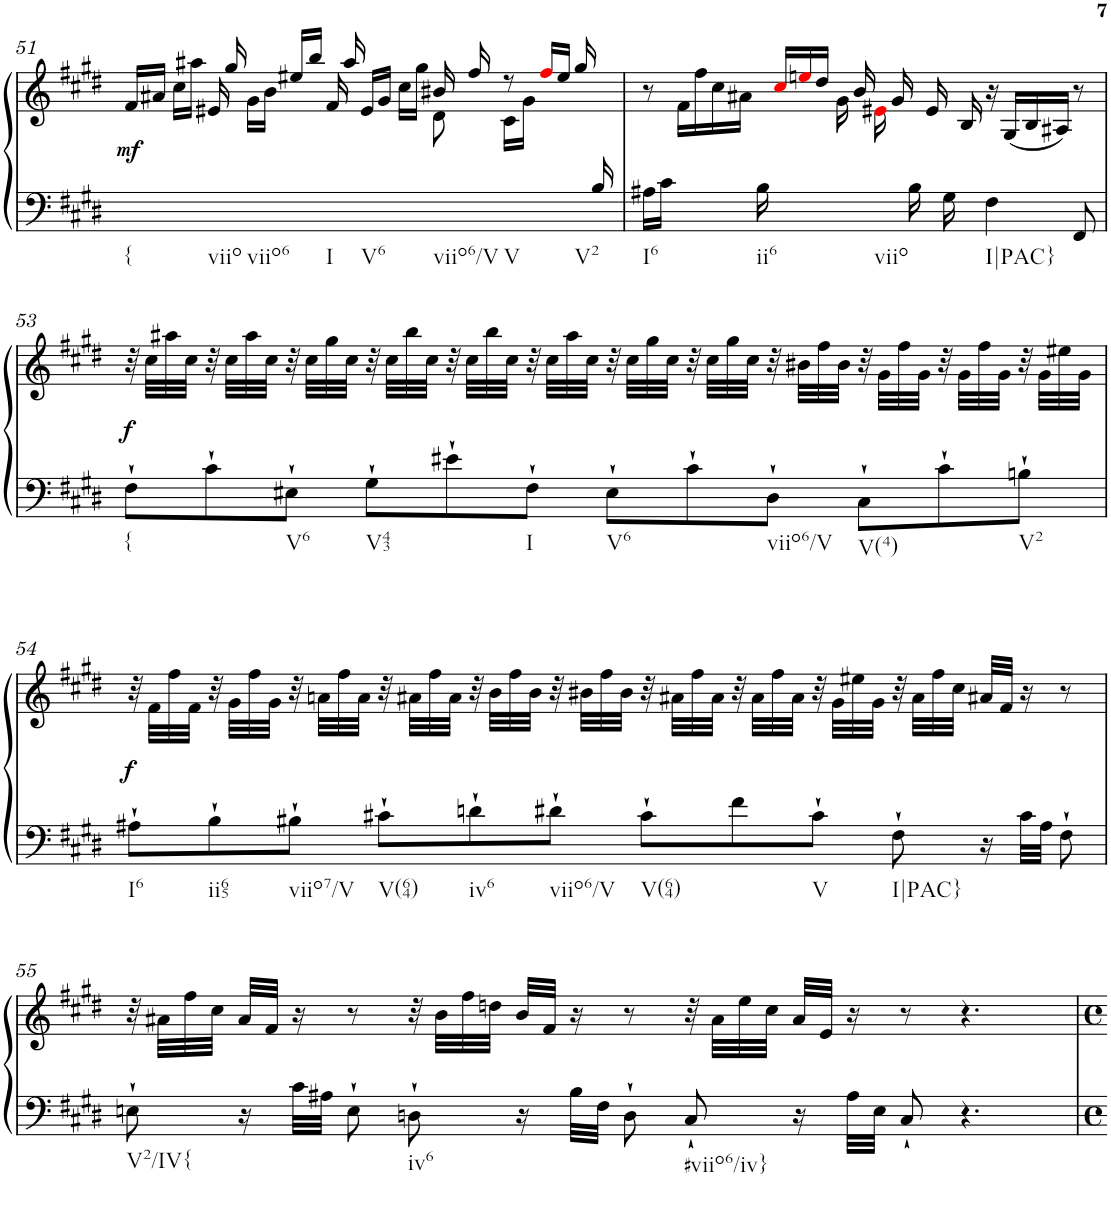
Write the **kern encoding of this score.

**kern	**kern	**dynam
*part1	*part1	*part1
*staff2	*staff1	*staff1/2
*I"Harpsichord	*	*
*I'Hch.	*	*
!!LO:PB:g=z
*clefF4	*clefG2	*
*k[f#c#g#d#]	*k[f#c#g#d#]	*
*E:	*E:	*
*M12/8	*M12/8	*
=51	=51	=51
*^	*^	*
!LO:TX:b:t={	!	!	!	!
!LO:TX:b:t=viio	!	!	!	!
!LO:TX:b:t=viio6	!	!	!	!
!LO:TX:b:t=I	!	!	!	!
!LO:TX:b:t=V6	!	!	!	!
!LO:TX:b:t=viio6/V	!	!	!	!
!LO:TX:b:t=V	!	!	!	!
!LO:TX:b:t=V2	!	!	!	!
!	!	!	!	!LO:DY:b
4..ryy	1.ryy	16f#/LL	1ryy	mf
.	.	16a#X/JJ	.	.
.	.	16cc#\LL	.	.
.	.	16aa#X\JJ	.	.
.	.	16e#X/	.	.
.	.	16gg#/	.	.
.	.	16g#\LL	.	.
.	.	16b\JJ	.	.
.	.	16ee#X/LL	.	.
.	.	16bb/JJ	.	.
.	.	16f#/	.	.
.	.	16aa#/	.	.
.	.	16e#/LL	.	.
.	.	16g#/JJ	.	.
.	.	16cc#\LL	.	.
.	.	16gg#\JJ	.	.
.	.	16b#X/	8d#\	.
.	.	16ff#/	.	.
.	.	8r	16c#\LL	.
.	.	.	16g#\JJ	.
.	.	16ff#i/LL	16ryy	.
.	.	16ee#/JJ	8.ryy	.
.	.	16gg#/	.	.
16B/	.	16ryy	.	.
*	*	*v	*v	*
=52	=52	=52	=52
!LO:TX:b:t=I6	!	!	!
2..ryy	16A#X\LL	8r	.
.	16c#\JJ	.	.
.	4ryy	16f#\LL	.
.	.	16ff#\	.
.	.	16cc#\	.
.	.	16a#X\JJ	.
!	!LO:TX:b:t=ii6	!	!
.	16B\	16ryy	.
!	!LO:TX:b:t=viio	!	!
.	2ryy	16cc#i/LL	.
.	.	16eeni/	.
.	.	16dd#/JJ	.
.	.	16g#\	.
.	.	16b/	.
.	.	16e#Xi\	.
.	.	16g#/	.
16B\	.	16ryy	.
16ryy	8.ryy	16e#/	.
16G#\	.	16ryy	.
4..ryy	.	16B/	.
!	!LO:TX:b:t=I|PAC}	!	!
.	4F#\	16r	.
.	.	(<16G#/LL	.
.	.	16B/	.
.	.	16A#X/JJ)	.
.	8FF#/	8r	.
!!LO:LB:g=z
=53	=53	=53	=53
!LO:TX:b:t={	!	!	!
!	!	!	!LO:DY:b
*v	*v	*	*
8F#`\L	32r	f
.	32cc#\LLL	.
.	32aa#X\	.
.	32cc#\JJJ	.
8c#`\	32r	.
.	32cc#\LLL	.
.	32aa#\	.
.	32cc#\JJJ	.
!LO:TX:b:t=V6	!	!
8E#X`\J	32r	.
.	32cc#\LLL	.
.	32gg#\	.
.	32cc#\JJJ	.
!LO:TX:b:t=V43	!	!
8G#`\L	32r	.
.	32cc#\LLL	.
.	32bb\	.
.	32cc#\JJJ	.
8e#X`\	32r	.
.	32cc#\LLL	.
.	32bb\	.
.	32cc#\JJJ	.
!LO:TX:b:t=I	!	!
8F#`\J	32r	.
.	32cc#\LLL	.
.	32aa#\	.
.	32cc#\JJJ	.
!LO:TX:b:t=V6	!	!
8E#`\L	32r	.
.	32cc#\LLL	.
.	32gg#\	.
.	32cc#\JJJ	.
8c#`\	32r	.
.	32cc#\LLL	.
.	32gg#\	.
.	32cc#\JJJ	.
!LO:TX:b:t=viio6/V	!	!
8D#`\J	32r	.
.	32b#X\LLL	.
.	32ff#\	.
.	32b#\JJJ	.
!LO:TX:b:t=V(4)	!	!
8C#`\L	32r	.
.	32g#\LLL	.
.	32ff#\	.
.	32g#\JJJ	.
8c#`\	32r	.
.	32g#\LLL	.
.	32ff#\	.
.	32g#\JJJ	.
!LO:TX:b:t=V2	!	!
8Bn`\J	32r	.
.	32g#\LLL	.
.	32ee#X\	.
.	32g#\JJJ	.
!!LO:LB:g=z
=54	=54	=54
!LO:TX:b:t=I6	!	!
!	!	!LO:DY:b
8A#X`\L	32r	f
.	32f#\LLL	.
.	32ff#\	.
.	32f#\JJJ	.
!LO:TX:b:t=ii65	!	!
8B`\	32r	.
.	32g#\LLL	.
.	32ff#\	.
.	32g#\JJJ	.
!LO:TX:b:t=viio7/V	!	!
8B#X`\J	32r	.
.	32an\LLL	.
.	32ff#\	.
.	32a\JJJ	.
!LO:TX:b:t=V(64)	!	!
8c#X`\L	32r	.
.	32a#X\LLL	.
.	32ff#\	.
.	32a#\JJJ	.
!LO:TX:b:t=iv6	!	!
8dn`\	32r	.
.	32b\LLL	.
.	32ff#\	.
.	32b\JJJ	.
!LO:TX:b:t=viio6/V	!	!
8d#X`\J	32r	.
.	32b#X\LLL	.
.	32ff#\	.
.	32b#\JJJ	.
!LO:TX:b:t=V(64)	!	!
8c#`\L	32r	.
.	32a#X\LLL	.
.	32ff#\	.
.	32a#\JJJ	.
8f#\	32r	.
.	32a#\LLL	.
.	32ff#\	.
.	32a#\JJJ	.
!LO:TX:b:t=V	!	!
8c#`\J	32r	.
.	32g#\LLL	.
.	32ee#X\	.
.	32g#\JJJ	.
!LO:TX:b:t=I|PAC}	!	!
8F#`\	32r	.
.	32a#\LLL	.
.	32ff#\	.
.	32cc#\JJJ	.
16r	32a#X/LLL	.
.	32f#/JJJ	.
32c#\LLL	16r	.
32A#\JJJ	.	.
8F#`\	8r	.
!!LO:LB:g=z
=55	=55	=55
!LO:TX:b:t=V2/IV{	!	!
8En`\	32r	.
.	32a#X\LLL	.
.	32ff#\	.
.	32cc#\JJJ	.
16r	32a#/LLL	.
.	32f#/JJJ	.
32c#\LLL	16r	.
32A#X\JJJ	.	.
8E`\	8r	.
!LO:TX:b:t=iv6	!	!
8Dn`\	32r	.
.	32b\LLL	.
.	32ff#\	.
.	32ddn\JJJ	.
16r	32b/LLL	.
.	32f#/JJJ	.
32B\LLL	16r	.
32F#\JJJ	.	.
8D`\	8r	.
!LO:TX:b:t=#viio6/iv}	!	!
8C#`/	32r	.
.	32a#\LLL	.
.	32ee\	.
.	32cc#\JJJ	.
16r	32a#/LLL	.
.	32e/JJJ	.
32A#\LLL	16r	.
32E\JJJ	.	.
8C#`/	8r	.
4.r	4.r	.
=	=	=
*-	*-	*-
